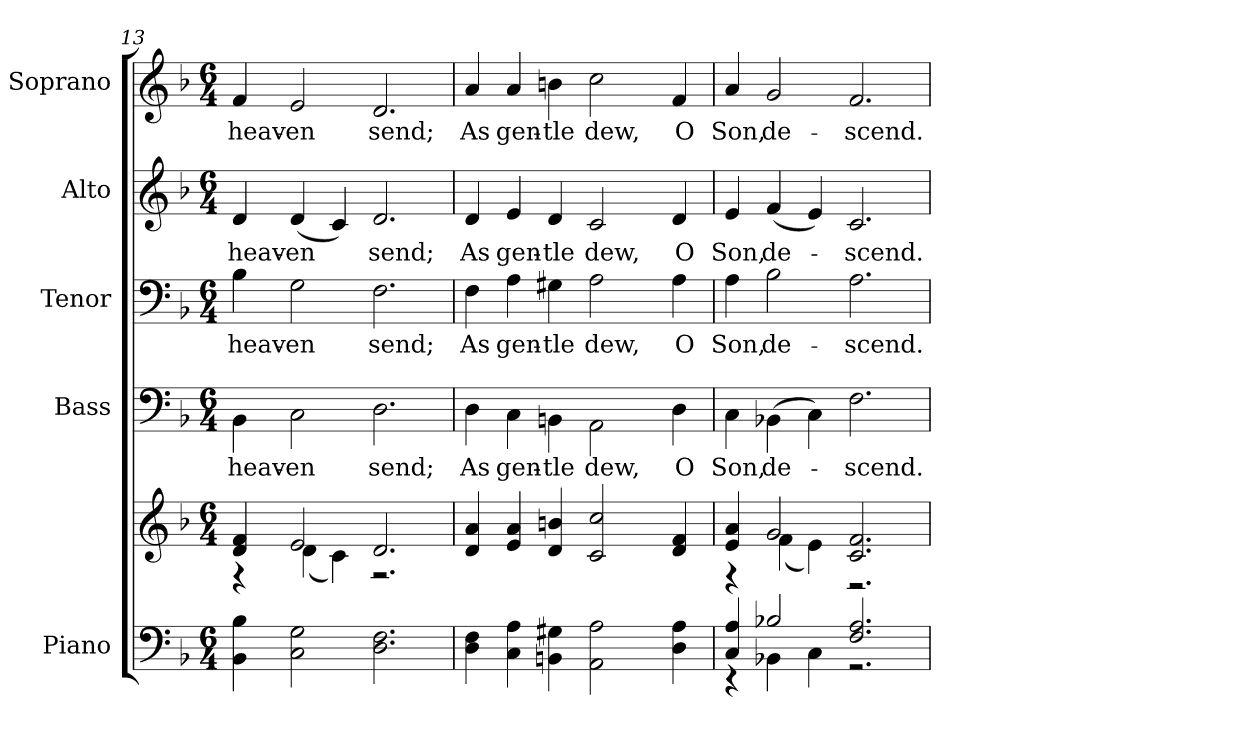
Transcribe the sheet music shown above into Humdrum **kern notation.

**kern	**kern	**kern	**text	**kern	**text	**kern	**text	**kern	**text
*part5	*part5	*part4	*part4	*part3	*part3	*part2	*part2	*part1	*part1
*staff6	*staff5	*staff4	*staff4	*staff3	*staff3	*staff2	*staff2	*staff1	*staff1
*I"Piano	*	*I"Bass	*	*I"Tenor	*	*I"Alto	*	*I"Soprano	*
*I'Pno.	*	*I'B.	*	*I'T.	*	*I'A.	*	*I'S.	*
*clefF4	*clefG2	*clefF4	*	*clefF4	*	*clefG2	*	*clefG2	*
*k[b-]	*k[b-]	*k[b-]	*	*k[b-]	*	*k[b-]	*	*k[b-]	*
*F:	*F:	*F:	*	*F:	*	*F:	*	*F:	*
*M6/4	*M6/4	*M6/4	*	*M6/4	*	*M6/4	*	*M6/4	*
=13	=13	=13	=13	=13	=13	=13	=13	=13	=13
*	*^	*	*	*	*	*	*	*	*
!	!	!	!	!LO:LY:b:color=#000000	!	!	!	!	!	!
!	!	!	!	!	!	!LO:LY:b:color=#000000	!	!	!	!
!	!	!	!	!	!	!	!	!LO:LY:b:color=#000000	!	!
!	!	!	!	!	!	!	!	!	!	!LO:LY:b:color=#000000
4BB-i\ 4B-i	4di/ 4fi	4r	4BB-i\	heav-	4B-i\	heav-	4di/	heav-	4fi/	heav-
!	!	!	!	!LO:LY:b:color=#000000	!	!	!	!	!	!
!	!	!	!	!	!	!LO:LY:b:color=#000000	!	!	!	!
!	!	!	!	!	!	!	!	!LO:LY:b:color=#000000	!	!
!	!	!	!	!	!	!	!	!	!	!LO:LY:b:color=#000000
2Ci\ 2Gi	2ei/	(4di\	2Ci\	-en	2Gi\	-en	(4di/	-en	2ei/	-en
.	.	4ci\)	.	.	.	.	4ci/)	.	.	.
!	!	!	!	!LO:LY:b:color=#000000	!	!	!	!	!	!
!	!	!	!	!	!	!LO:LY:b:color=#000000	!	!	!	!
!	!	!	!	!	!	!	!	!LO:LY:b:color=#000000	!	!
!	!	!	!	!	!	!	!	!	!	!LO:LY:b:color=#000000
2.Di\ 2.Fi	2.di/	2.r	2.Di\	send;	2.Fi\	send;	2.di/	send;	2.di/	send;
!!LO:PB:g=z
=14	=14	=14	=14	=14	=14	=14	=14	=14	=14	=14
*^	*	*	*	*	*	*	*	*	*	*
!	!	!	!	!	!LO:LY:b:color=#000000	!	!	!	!	!	!
!	!	!	!	!	!	!	!LO:LY:b:color=#000000	!	!	!	!
!	!	!	!	!	!	!	!	!	!LO:LY:b:color=#000000	!	!
!	!	!	!	!	!	!	!	!	!	!	!LO:LY:b:color=#000000
4Di\ 4Fi	4ryy	4di/ 4ai	4ryy	4Di\	As	4Fi\	As	4di/	As	4ai/	As
!	!	!	!	!	!LO:LY:b:color=#000000	!	!	!	!	!	!
!	!	!	!	!	!	!	!LO:LY:b:color=#000000	!	!	!	!
!	!	!	!	!	!	!	!	!	!LO:LY:b:color=#000000	!	!
!	!	!	!	!	!	!	!	!	!	!	!LO:LY:b:color=#000000
4Ci\ 4Ai	4ryy	4ei/ 4ai	4ryy	4Ci\	gen-	4Ai\	gen-	4ei/	gen-	4ai/	gen-
!	!	!	!	!	!LO:LY:b:color=#000000	!	!	!	!	!	!
!	!	!	!	!	!	!	!LO:LY:b:color=#000000	!	!	!	!
!	!	!	!	!	!	!	!	!	!LO:LY:b:color=#000000	!	!
!	!	!	!	!	!	!	!	!	!	!	!LO:LY:b:color=#000000
4BBni\ 4G#Xi	4ryy	4di/ 4bni	4ryy	4BBni\	-tle	4G#Xi\	-tle	4di/	-tle	4bni\	-tle
!	!	!	!	!	!LO:LY:b:color=#000000	!	!	!	!	!	!
!	!	!	!	!	!	!	!LO:LY:b:color=#000000	!	!	!	!
!	!	!	!	!	!	!	!	!	!LO:LY:b:color=#000000	!	!
!	!	!	!	!	!	!	!	!	!	!	!LO:LY:b:color=#000000
2AAi\ 2Ai	4ryy	2ci/ 2cci	4ryy	2AAi\	dew,	2Ai\	dew,	2ci/	dew,	2cci\	dew,
.	4ryy	.	4ryy	.	.	.	.	.	.	.	.
!	!	!	!	!	!LO:LY:b:color=#000000	!	!	!	!	!	!
!	!	!	!	!	!	!	!LO:LY:b:color=#000000	!	!	!	!
!	!	!	!	!	!	!	!	!	!LO:LY:b:color=#000000	!	!
!	!	!	!	!	!	!	!	!	!	!	!LO:LY:b:color=#000000
4Di\ 4Ai	4ryy	4di/ 4fi	4ryy	4Di\	O	4Ai\	O	4di/	O	4fi/	O
=15	=15	=15	=15	=15	=15	=15	=15	=15	=15	=15	=15
!	!	!	!	!	!LO:LY:b:color=#000000	!	!	!	!	!	!
!	!	!	!	!	!	!	!LO:LY:b:color=#000000	!	!	!	!
!	!	!	!	!	!	!	!	!	!LO:LY:b:color=#000000	!	!
!	!	!	!	!	!	!	!	!	!	!	!LO:LY:b:color=#000000
4Ci/ 4Ai	4r	4ei/ 4ai	4r	4Ci\	Son,	4Ai\	Son,	4ei/	Son,	4ai/	Son,
!	!	!	!	!	!LO:LY:b:color=#000000	!	!	!	!	!	!
!	!	!	!	!	!	!	!LO:LY:b:color=#000000	!	!	!	!
!	!	!	!	!	!	!	!	!	!LO:LY:b:color=#000000	!	!
!	!	!	!	!	!	!	!	!	!	!	!LO:LY:b:color=#000000
2B-Xi/	4BB-Xi\	2gi/	(4fi\	(4BB-Xi\	de-	2B-i\	de-	(4fi/	de-	2gi/	de-
.	4Ci\	.	4ei\)	4Ci\)	.	.	.	4ei/)	.	.	.
!	!	!	!	!	!LO:LY:b:color=#000000	!	!	!	!	!	!
!	!	!	!	!	!	!	!LO:LY:b:color=#000000	!	!	!	!
!	!	!	!	!	!	!	!	!	!LO:LY:b:color=#000000	!	!
!	!	!	!	!	!	!	!	!	!	!	!LO:LY:b:color=#000000
2.Fi/ 2.Ai	2.r	2.ci/ 2.fi	2.r	2.Fi\	-scend.	2.Ai\	-scend.	2.ci/	-scend.	2.fi/	-scend.
*v	*v	*	*	*	*	*	*	*	*	*	*
*	*v	*v	*	*	*	*	*	*	*	*
=	=	=	=	=	=	=	=	=	=
*-	*-	*-	*-	*-	*-	*-	*-	*-	*-
